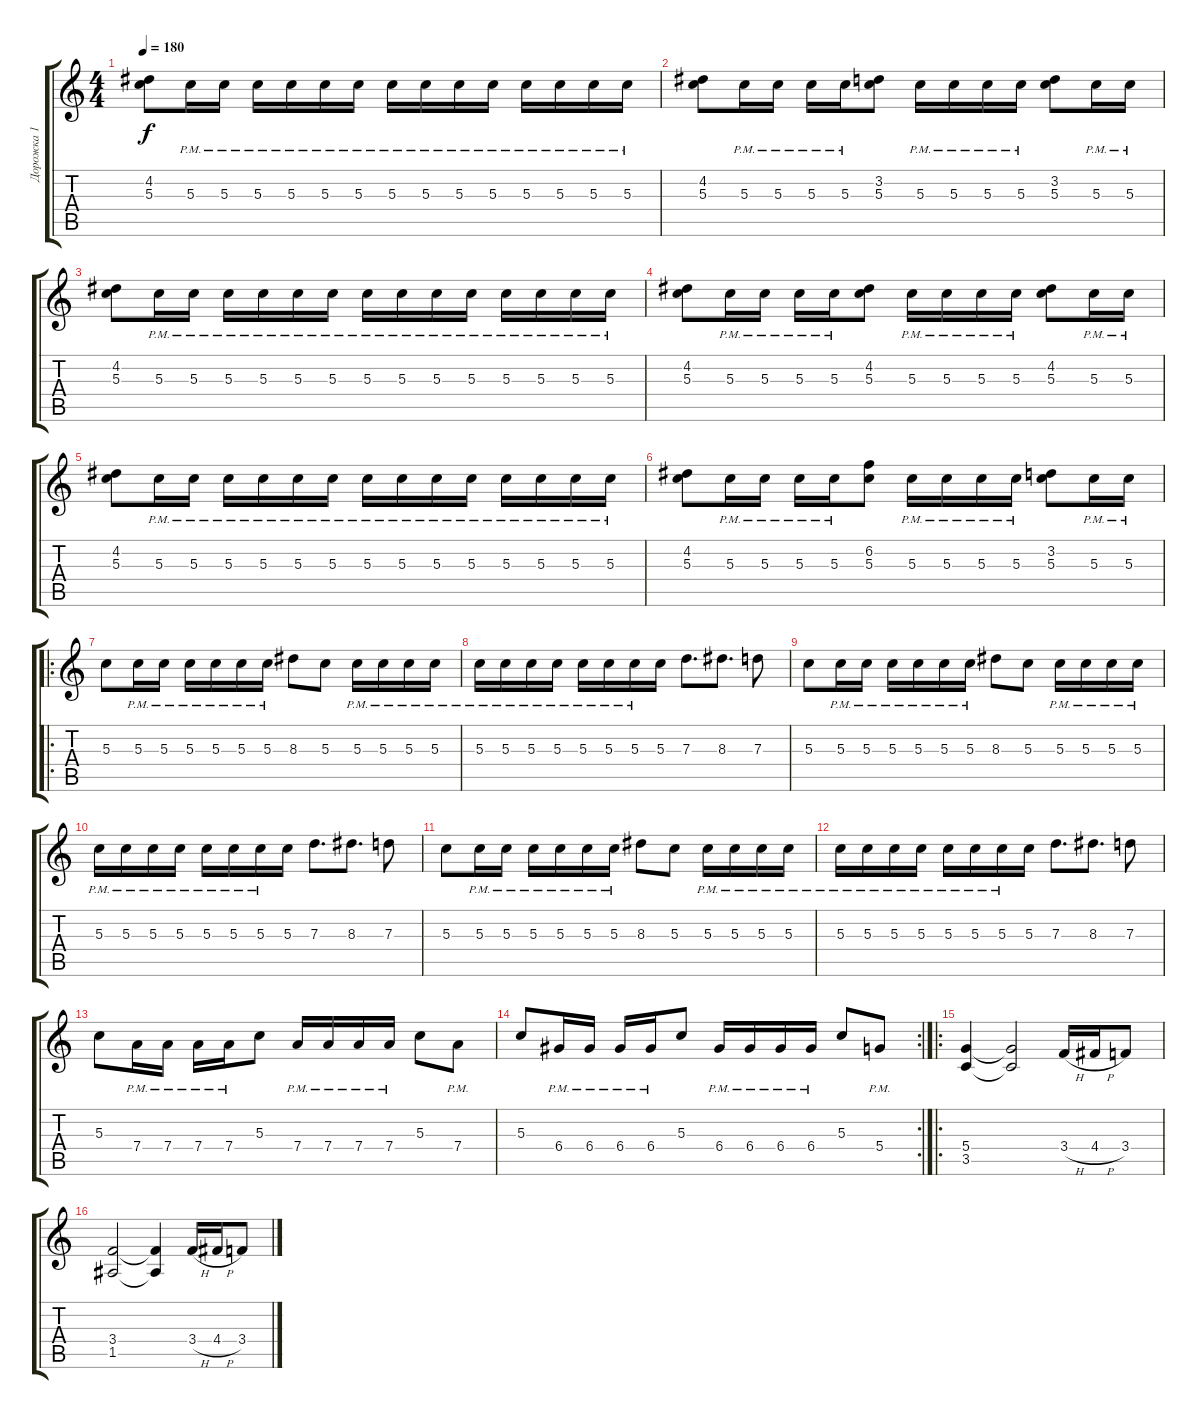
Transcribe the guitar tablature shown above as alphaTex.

\track ("Дорожка 1" "Дорожка 1") {instrument distortionguitar}
\staff {score tabs}
\tuning (E4 B3 G3 D3 A2 E2) {hide}
\ts (4 4)
\tempo 180
\clef g2
\ks c
(4.2 5.3).8{dy f} 5.3{pm}.16 5.3{pm}.16 5.3{pm}.16 5.3{pm}.16 5.3{pm}.16 5.3{pm}.16 5.3{pm}.16 5.3{pm}.16 5.3{pm}.16 5.3{pm}.16 5.3{pm}.16 5.3{pm}.16 5.3{pm}.16 5.3{pm}.16 |
(4.2 5.3).8 5.3{pm}.16 5.3{pm}.16 5.3{pm}.16 5.3{pm}.16 (3.2 5.3).8 5.3{pm}.16 5.3{pm}.16 5.3{pm}.16 5.3{pm}.16 (3.2 5.3).8 5.3{pm}.16 5.3{pm}.16 |
(4.2 5.3).8 5.3{pm}.16 5.3{pm}.16 5.3{pm}.16 5.3{pm}.16 5.3{pm}.16 5.3{pm}.16 5.3{pm}.16 5.3{pm}.16 5.3{pm}.16 5.3{pm}.16 5.3{pm}.16 5.3{pm}.16 5.3{pm}.16 5.3{pm}.16 |
(4.2 5.3).8 5.3{pm}.16 5.3{pm}.16 5.3{pm}.16 5.3{pm}.16 (4.2 5.3).8 5.3{pm}.16 5.3{pm}.16 5.3{pm}.16 5.3{pm}.16 (4.2 5.3).8 5.3{pm}.16 5.3{pm}.16 |
(4.2 5.3).8 5.3{pm}.16 5.3{pm}.16 5.3{pm}.16 5.3{pm}.16 5.3{pm}.16 5.3{pm}.16 5.3{pm}.16 5.3{pm}.16 5.3{pm}.16 5.3{pm}.16 5.3{pm}.16 5.3{pm}.16 5.3{pm}.16 5.3{pm}.16 |
(4.2 5.3).8 5.3{pm}.16 5.3{pm}.16 5.3{pm}.16 5.3{pm}.16 (6.2 5.3).8 5.3{pm}.16 5.3{pm}.16 5.3{pm}.16 5.3{pm}.16 (3.2 5.3).8 5.3{pm}.16 5.3{pm}.16 |
\ro
5.3.8 5.3{pm}.16 5.3{pm}.16 5.3{pm}.16 5.3{pm}.16 5.3{pm}.16 5.3{pm}.16 8.3.8 5.3.8 5.3{pm}.16 5.3{pm}.16 5.3{pm}.16 5.3{pm}.16 |
5.3{pm}.16 5.3{pm}.16 5.3{pm}.16 5.3{pm}.16 5.3{pm}.16 5.3{pm}.16 5.3{pm}.16 5.3.16 7.3.8{d} 8.3.8{d} 7.3.8 |
5.3.8 5.3{pm}.16 5.3{pm}.16 5.3{pm}.16 5.3{pm}.16 5.3{pm}.16 5.3{pm}.16 8.3.8 5.3.8 5.3{pm}.16 5.3{pm}.16 5.3{pm}.16 5.3{pm}.16 |
5.3{pm}.16 5.3{pm}.16 5.3{pm}.16 5.3{pm}.16 5.3{pm}.16 5.3{pm}.16 5.3{pm}.16 5.3.16 7.3.8{d} 8.3.8{d} 7.3.8 |
5.3.8 5.3{pm}.16 5.3{pm}.16 5.3{pm}.16 5.3{pm}.16 5.3{pm}.16 5.3{pm}.16 8.3.8 5.3.8 5.3{pm}.16 5.3{pm}.16 5.3{pm}.16 5.3{pm}.16 |
5.3{pm}.16 5.3{pm}.16 5.3{pm}.16 5.3{pm}.16 5.3{pm}.16 5.3{pm}.16 5.3{pm}.16 5.3.16 7.3.8{d} 8.3.8{d} 7.3.8 |
5.3.8 7.4{pm}.16 7.4{pm}.16 7.4{pm}.16 7.4{pm}.16 5.3.8 7.4{pm}.16 7.4{pm}.16 7.4{pm}.16 7.4{pm}.16 5.3.8 7.4{pm}.8 |
\rc 2
5.3.8 6.4{pm}.16 6.4{pm}.16 6.4{pm}.16 6.4{pm}.16 5.3.8 6.4{pm}.16 6.4{pm}.16 6.4{pm}.16 6.4{pm}.16 5.3.8 5.4{pm}.8 |
\ro
(5.4 3.5).4 (5.4{t} 3.5{t}).2 3.4{h}.16 4.4{h}.16 3.4.8 |
(3.4 1.5).2 (3.4{t} 1.5{t}).4 3.4{h}.16 4.4{h}.16 3.4.8
